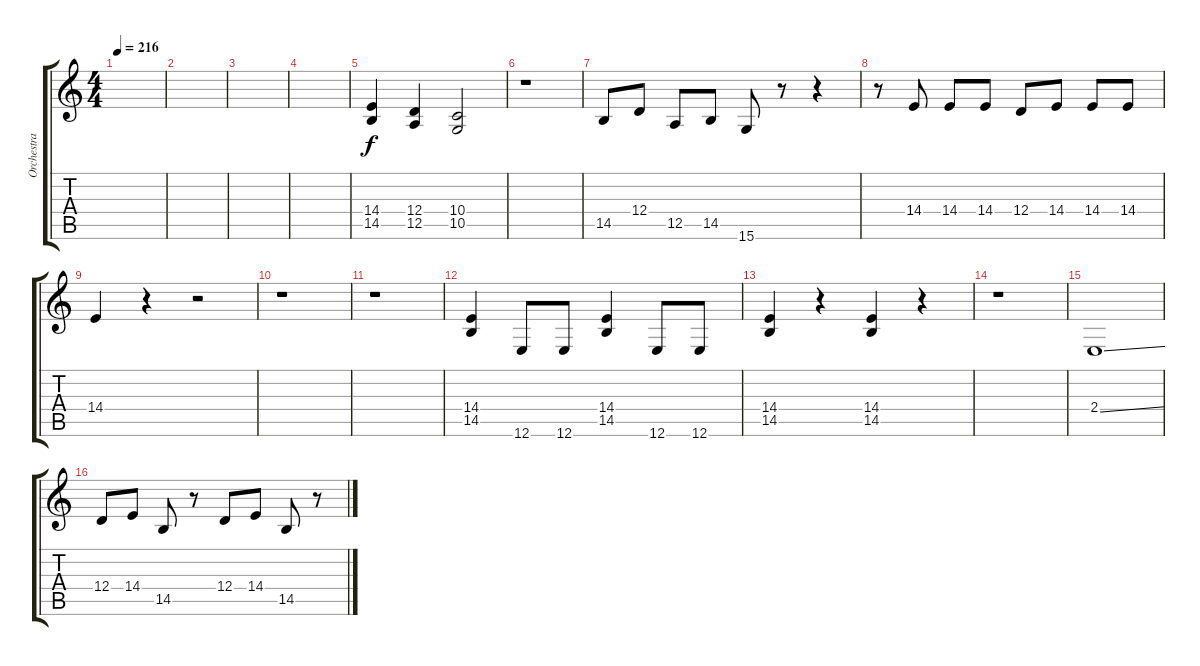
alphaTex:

\track ("Orchestra" "Orchestra") {instrument stringensemble1}
\staff {score tabs}
\tuning (E4 B3 G3 D3 A2 E2) {hide}
\ts (4 4)
\tempo 216
\clef g2
\ks c
|
|
|
|
(14.4 14.5).4 (12.4 12.5).4 (10.4 10.5).2 |
r.1 |
14.5.8 12.4.8 12.5.8 14.5.8 15.6.8 r.8 r.4 |
r.8 14.4.8 14.4.8 14.4.8 12.4.8 14.4.8 14.4.8 14.4.8 |
14.4.4 r.4 r.2 |
r.1 |
r.1 |
(14.4 14.5).4 12.6.8 12.6.8 (14.4 14.5).4 12.6.8 12.6.8 |
(14.4 14.5).4 r.4 (14.4 14.5).4 r.4 |
r.1 |
2.4{ss}.1 |
12.4.8 14.4.8 14.5.8 r.8 12.4.8 14.4.8 14.5.8 r.8
